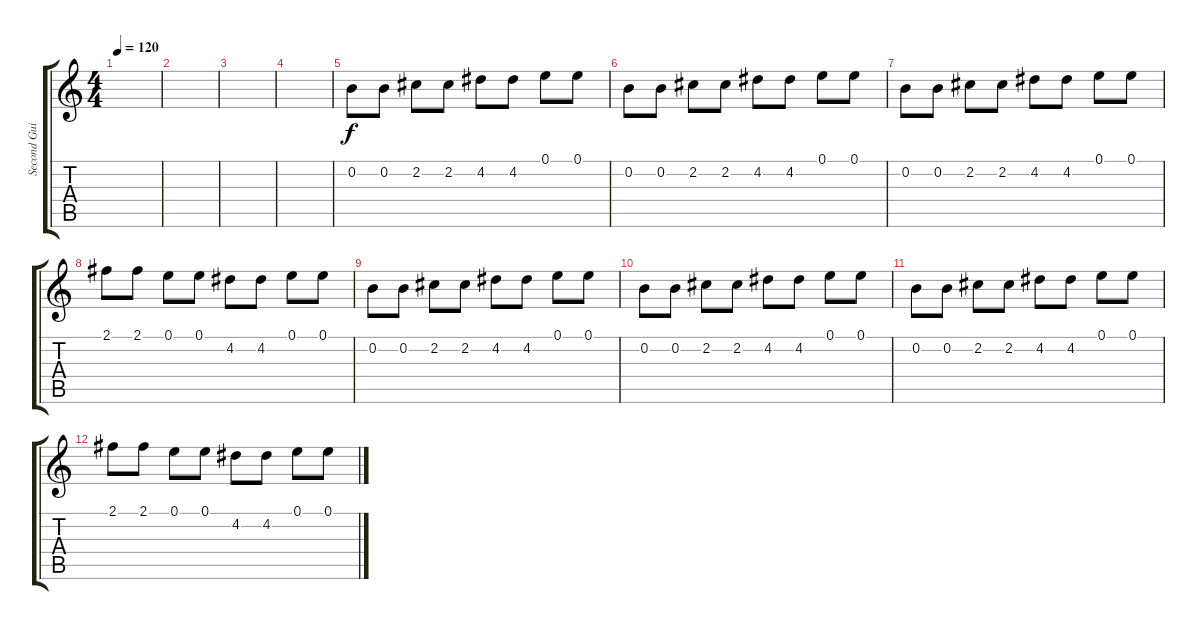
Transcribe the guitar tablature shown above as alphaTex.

\track ("Second Guitar" "Second Gui") {instrument acousticguitarnylon}
\staff {score tabs}
\tuning (E4 B3 G3 D3 A2 E2) {hide}
\ts (4 4)
\tempo 120
\clef g2
\ks c
|
|
|
|
0.2.8 0.2.8 2.2.8 2.2.8 4.2.8 4.2.8 0.1.8 0.1.8 |
0.2.8 0.2.8 2.2.8 2.2.8 4.2.8 4.2.8 0.1.8 0.1.8 |
0.2.8 0.2.8 2.2.8 2.2.8 4.2.8 4.2.8 0.1.8 0.1.8 |
2.1.8 2.1.8 0.1.8 0.1.8 4.2.8 4.2.8 0.1.8 0.1.8 |
0.2.8 0.2.8 2.2.8 2.2.8 4.2.8 4.2.8 0.1.8 0.1.8 |
0.2.8 0.2.8 2.2.8 2.2.8 4.2.8 4.2.8 0.1.8 0.1.8 |
0.2.8 0.2.8 2.2.8 2.2.8 4.2.8 4.2.8 0.1.8 0.1.8 |
2.1.8 2.1.8 0.1.8 0.1.8 4.2.8 4.2.8 0.1.8 0.1.8
